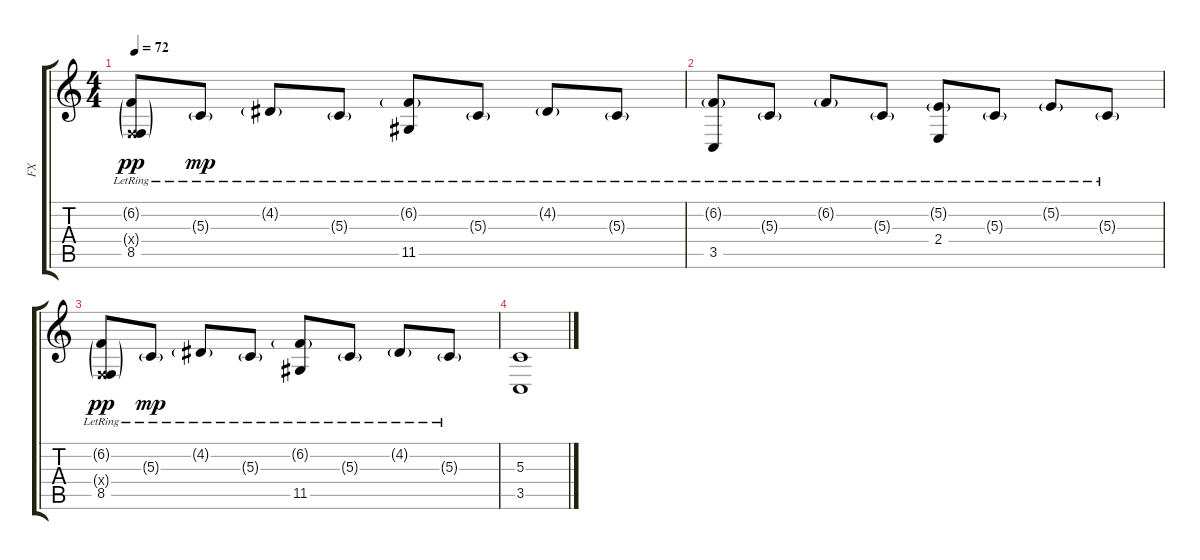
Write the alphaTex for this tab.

\track ("FX" "FX") {instrument tremolostrings}
\staff {score tabs}
\tuning (E4 B3 G3 D3 A2 E2) {hide}
\ts (4 4)
\tempo 72
\clef g2
\ks c
(6.2{g lr} 3.4{g x} 8.5{lr}).8{dy pp} 5.3{g lr}.8{dy mp} 4.2{g lr}.8 5.3{g lr}.8 (6.2{g lr} 11.5{lr}).8 5.3{g lr}.8 4.2{g lr}.8 5.3{g lr}.8 |
(6.2{g lr} 3.5{lr}).8 5.3{g lr}.8 6.2{g lr}.8 5.3{g lr}.8 (5.2{g lr} 2.4{lr}).8 5.3{g lr}.8 5.2{g lr}.8 5.3{g lr}.8 |
(6.2{g lr} 3.4{g x} 8.5{lr}).8{dy pp} 5.3{g lr}.8{dy mp} 4.2{g lr}.8 5.3{g lr}.8 (6.2{g lr} 11.5{lr}).8 5.3{g lr}.8 4.2{g lr}.8 5.3{g lr}.8 |
(5.3 3.5).1{volume 0}
